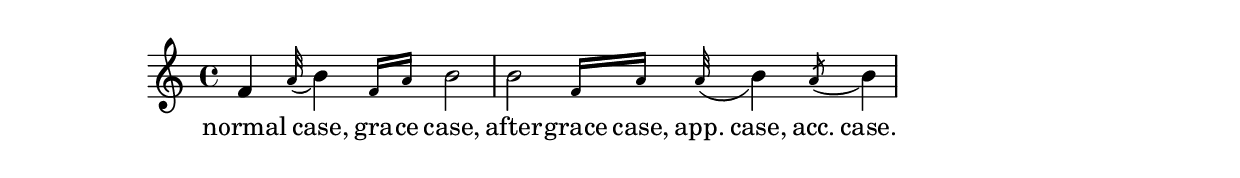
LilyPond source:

\version "2.16.0"

\header {
  texidoc="
Setting @code{includeGraceNotes} enables lyrics syllables to be
assigned to grace notes.
"
}

\relative c' {
  f4 \appoggiatura a32 b4
  \grace { f16[ a16] } b2
  \afterGrace b2 { f16[ a16] }
  \appoggiatura a32 b4
  \acciaccatura a8 b4
}
\addlyrics {
  normal
  \set includeGraceNotes = ##t
  case,
  gra -- ce case,
  after -- grace case,
  \set ignoreMelismata = ##t
  app. case,
  acc. case.
}
